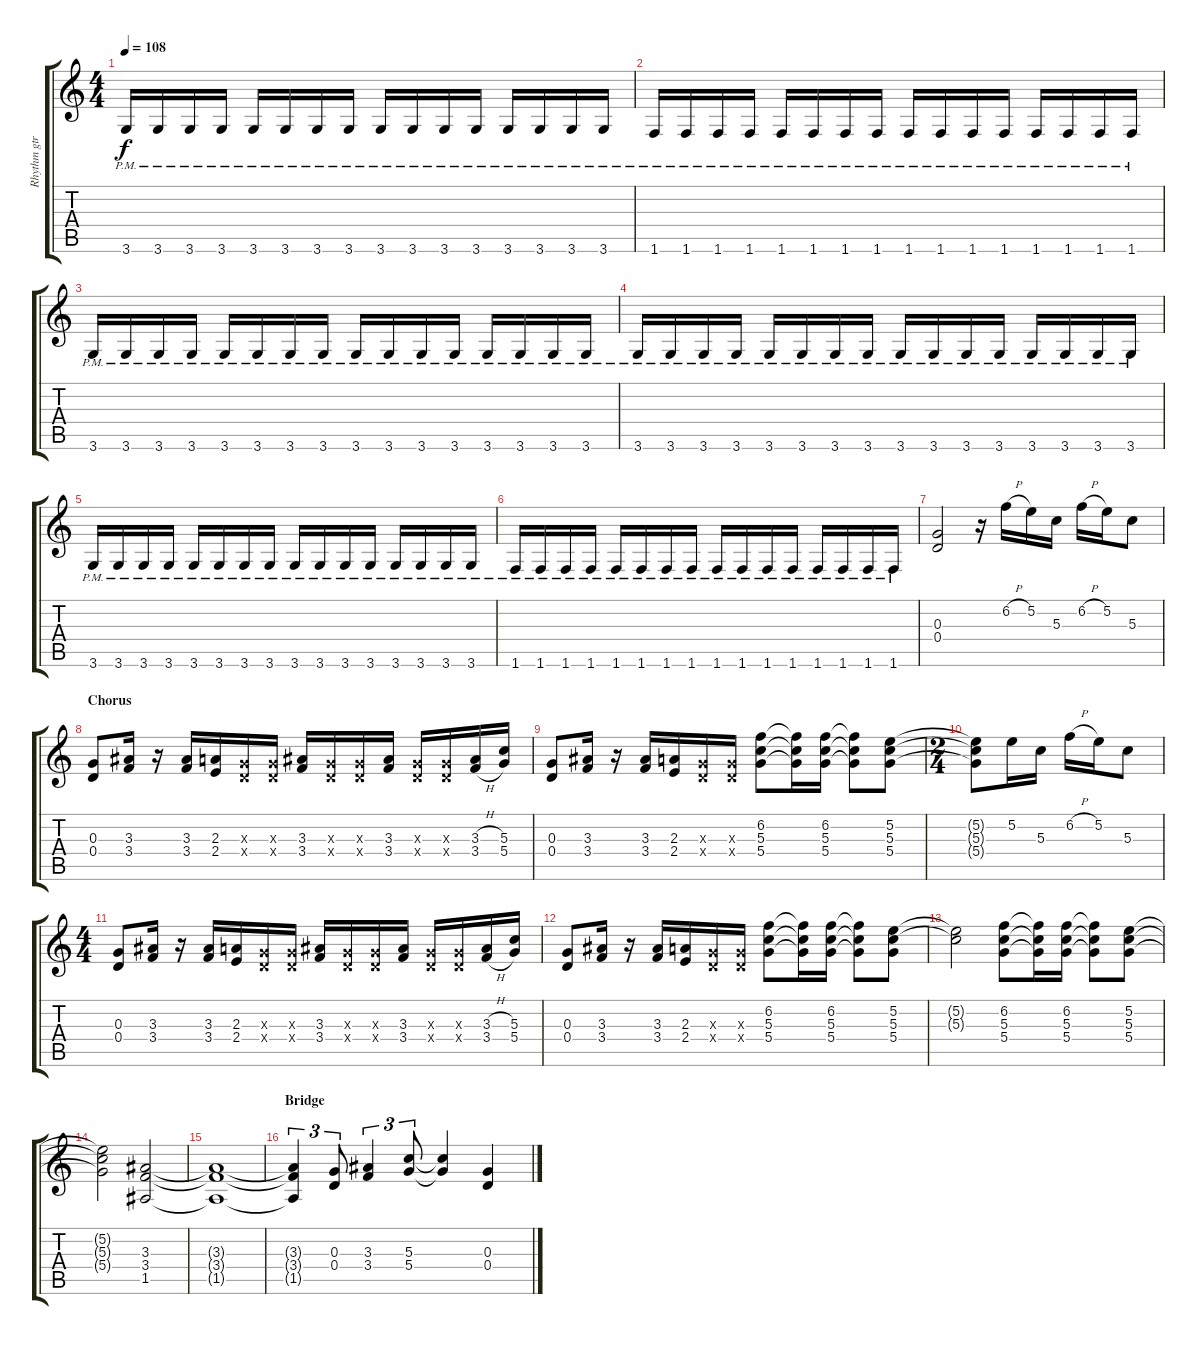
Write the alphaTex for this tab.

\track ("Rhythm gtr" "Rhythm gtr") {instrument overdrivenguitar}
\staff {score tabs}
\tuning (E4 B3 G3 D3 A2 E2) {hide}
\ts (4 4)
\tempo 108
\clef g2
\ks c
3.6{pm}.16{dy f} 3.6{pm}.16 3.6{pm}.16 3.6{pm}.16 3.6{pm}.16 3.6{pm}.16 3.6{pm}.16 3.6{pm}.16 3.6{pm}.16 3.6{pm}.16 3.6{pm}.16 3.6{pm}.16 3.6{pm}.16 3.6{pm}.16 3.6{pm}.16 3.6{pm}.16 |
1.6{pm}.16 1.6{pm}.16 1.6{pm}.16 1.6{pm}.16 1.6{pm}.16 1.6{pm}.16 1.6{pm}.16 1.6{pm}.16 1.6{pm}.16 1.6{pm}.16 1.6{pm}.16 1.6{pm}.16 1.6{pm}.16 1.6{pm}.16 1.6{pm}.16 1.6{pm}.16 |
3.6{pm}.16 3.6{pm}.16 3.6{pm}.16 3.6{pm}.16 3.6{pm}.16 3.6{pm}.16 3.6{pm}.16 3.6{pm}.16 3.6{pm}.16 3.6{pm}.16 3.6{pm}.16 3.6{pm}.16 3.6{pm}.16 3.6{pm}.16 3.6{pm}.16 3.6{pm}.16 |
3.6{pm}.16 3.6{pm}.16 3.6{pm}.16 3.6{pm}.16 3.6{pm}.16 3.6{pm}.16 3.6{pm}.16 3.6{pm}.16 3.6{pm}.16 3.6{pm}.16 3.6{pm}.16 3.6{pm}.16 3.6{pm}.16 3.6{pm}.16 3.6{pm}.16 3.6{pm}.16 |
3.6{pm}.16 3.6{pm}.16 3.6{pm}.16 3.6{pm}.16 3.6{pm}.16 3.6{pm}.16 3.6{pm}.16 3.6{pm}.16 3.6{pm}.16 3.6{pm}.16 3.6{pm}.16 3.6{pm}.16 3.6{pm}.16 3.6{pm}.16 3.6{pm}.16 3.6{pm}.16 |
1.6{pm}.16 1.6{pm}.16 1.6{pm}.16 1.6{pm}.16 1.6{pm}.16 1.6{pm}.16 1.6{pm}.16 1.6{pm}.16 1.6{pm}.16 1.6{pm}.16 1.6{pm}.16 1.6{pm}.16 1.6{pm}.16 1.6{pm}.16 1.6{pm}.16 1.6{pm}.16 |
(0.3 0.4).2 r.16 6.2{h}.16 5.2.16 5.3.16 6.2{h}.16 5.2.16 5.3.8 |
\section ("" "Chorus")
(0.3 0.4).8 (3.3 3.4).16 r.16 (3.3 3.4).16 (2.3 2.4).16 (0.3{x} 0.4{x}).16 (0.3{x} 0.4{x}).16 (3.3 3.4).16 (0.3{x} 0.4{x}).16 (0.3{x} 0.4{x}).16 (3.3 3.4).16 (0.3{x} 0.4{x}).16 (0.3{x} 0.4{x}).16 (3.3{h} 3.4{h}).16 (5.3 5.4).16 |
(0.3 0.4).8 (3.3 3.4).16 r.16 (3.3 3.4).16 (2.3 2.4).16 (0.3{x} 0.4{x}).16 (0.3{x} 0.4{x}).16 (6.2 5.3 5.4).8 (6.2{t} 5.3{t} 5.4{t}).16 (6.2 5.3 5.4).16 (6.2{t} 5.3{t} 5.4{t}).8 (5.2 5.3 5.4).8 |
\ts (2 4)
(5.2{t} 5.3{t} 5.4{t}).8 5.2.16 5.3.16 6.2{h}.16 5.2.16 5.3.8 |
\ts (4 4)
(0.3 0.4).8 (3.3 3.4).16 r.16 (3.3 3.4).16 (2.3 2.4).16 (0.3{x} 0.4{x}).16 (0.3{x} 0.4{x}).16 (3.3 3.4).16 (0.3{x} 0.4{x}).16 (0.3{x} 0.4{x}).16 (3.3 3.4).16 (0.3{x} 0.4{x}).16 (0.3{x} 0.4{x}).16 (3.3{h} 3.4{h}).16 (5.3 5.4).16 |
(0.3 0.4).8 (3.3 3.4).16 r.16 (3.3 3.4).16 (2.3 2.4).16 (0.3{x} 0.4{x}).16 (0.3{x} 0.4{x}).16 (6.2 5.3 5.4).8 (6.2{t} 5.3{t} 5.4{t}).16 (6.2 5.3 5.4).16 (6.2{t} 5.3{t} 5.4{t}).8 (5.2 5.3 5.4).8 |
(5.2{t} 5.3{t}).2 (6.2 5.3 5.4).8 (6.2{t} 5.3{t} 5.4{t}).16 (6.2 5.3 5.4).16 (6.2{t} 5.3{t} 5.4{t}).8 (5.2 5.3 5.4).8 |
(5.2{t} 5.3{t} 5.4{t}).2 (3.3 3.4 1.5).2 |
(3.3{t} 3.4{t} 1.5{t}).1 |
\section ("" "Bridge")
(3.3{t} 3.4{t} 1.5{t}).4{tu (3 2)} (0.3 0.4).8{tu (3 2)} (3.3 3.4).4{tu (3 2)} (5.3 5.4).8{tu (3 2)} (5.3{t} 5.4{t}).4 (0.3 0.4).4
